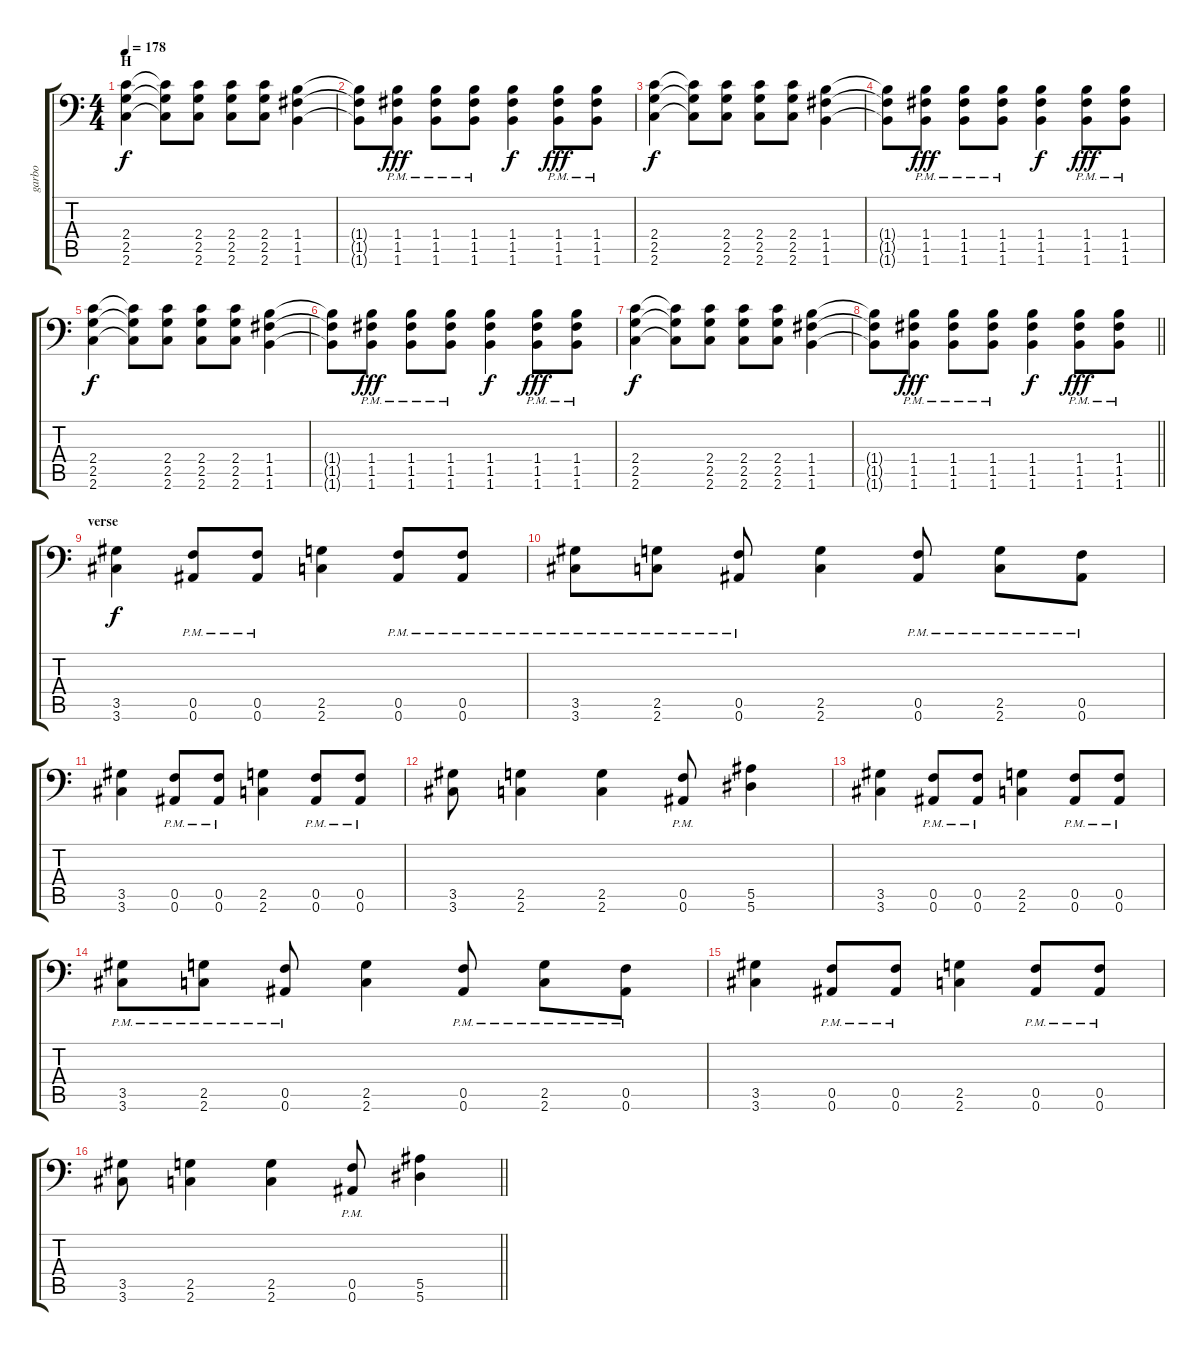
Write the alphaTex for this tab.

\track ("garbo" "garbo") {solo instrument distortionguitar}
\staff {score tabs}
\tuning (C4 G3 Eb3 Bb2 F2 Bb1) {hide}
\ts (4 4)
\section ("" "H")
\tempo 178
\clef f4
\ks c
(2.4 2.5 2.6).4{dy f} (2.4{t} 2.5{t} 2.6{t}).8 (2.4 2.5 2.6).8 (2.4 2.5 2.6).8 (2.4 2.5 2.6).8 (1.4 1.5 1.6).4 |
(1.4{t} 1.5{t} 1.6{t}).8 (1.4{pm} 1.5{pm} 1.6{pm}).8{dy fff} (1.4{pm} 1.5{pm} 1.6{pm}).8 (1.4{pm} 1.5{pm} 1.6{pm}).8 (1.4 1.5 1.6).4{dy f} (1.4{pm} 1.5{pm} 1.6{pm}).8{dy fff} (1.4{pm} 1.5{pm} 1.6{pm}).8 |
(2.4 2.5 2.6).4{dy f} (2.4{t} 2.5{t} 2.6{t}).8 (2.4 2.5 2.6).8 (2.4 2.5 2.6).8 (2.4 2.5 2.6).8 (1.4 1.5 1.6).4 |
(1.4{t} 1.5{t} 1.6{t}).8 (1.4{pm} 1.5{pm} 1.6{pm}).8{dy fff} (1.4{pm} 1.5{pm} 1.6{pm}).8 (1.4{pm} 1.5{pm} 1.6{pm}).8 (1.4 1.5 1.6).4{dy f} (1.4{pm} 1.5{pm} 1.6{pm}).8{dy fff} (1.4{pm} 1.5{pm} 1.6{pm}).8 |
(2.4 2.5 2.6).4{dy f} (2.4{t} 2.5{t} 2.6{t}).8 (2.4 2.5 2.6).8 (2.4 2.5 2.6).8 (2.4 2.5 2.6).8 (1.4 1.5 1.6).4 |
(1.4{t} 1.5{t} 1.6{t}).8 (1.4{pm} 1.5{pm} 1.6{pm}).8{dy fff} (1.4{pm} 1.5{pm} 1.6{pm}).8 (1.4{pm} 1.5{pm} 1.6{pm}).8 (1.4 1.5 1.6).4{dy f} (1.4{pm} 1.5{pm} 1.6{pm}).8{dy fff} (1.4{pm} 1.5{pm} 1.6{pm}).8 |
(2.4 2.5 2.6).4{dy f} (2.4{t} 2.5{t} 2.6{t}).8 (2.4 2.5 2.6).8 (2.4 2.5 2.6).8 (2.4 2.5 2.6).8 (1.4 1.5 1.6).4 |
\barLineRight lightlight
(1.4{t} 1.5{t} 1.6{t}).8 (1.4{pm} 1.5{pm} 1.6{pm}).8{dy fff} (1.4{pm} 1.5{pm} 1.6{pm}).8 (1.4{pm} 1.5{pm} 1.6{pm}).8 (1.4 1.5 1.6).4{dy f} (1.4{pm} 1.5{pm} 1.6{pm}).8{dy fff} (1.4{pm} 1.5{pm} 1.6{pm}).8 |
\section ("" "verse")
(3.5 3.6).4{dy f} (0.5{pm} 0.6{pm}).8 (0.5{pm} 0.6{pm}).8 (2.5 2.6).4 (0.5{pm} 0.6{pm}).8 (0.5{pm} 0.6{pm}).8 |
(3.5{pm} 3.6{pm}).8 (2.5{pm} 2.6{pm}).8 (0.5{pm} 0.6{pm}).8 (2.5 2.6).4 (0.5{pm} 0.6{pm}).8 (2.5{pm} 2.6{pm}).8 (0.5{pm} 0.6{pm}).8 |
(3.5 3.6).4 (0.5{pm} 0.6{pm}).8 (0.5{pm} 0.6{pm}).8 (2.5 2.6).4 (0.5{pm} 0.6{pm}).8 (0.5{pm} 0.6{pm}).8 |
(3.5 3.6).8 (2.5 2.6).4 (2.5 2.6).4 (0.5{pm} 0.6{pm}).8 (5.5 5.6).4 |
(3.5 3.6).4 (0.5{pm} 0.6{pm}).8 (0.5{pm} 0.6{pm}).8 (2.5 2.6).4 (0.5{pm} 0.6{pm}).8 (0.5{pm} 0.6{pm}).8 |
(3.5{pm} 3.6{pm}).8 (2.5{pm} 2.6{pm}).8 (0.5{pm} 0.6{pm}).8 (2.5 2.6).4 (0.5{pm} 0.6{pm}).8 (2.5{pm} 2.6{pm}).8 (0.5{pm} 0.6{pm}).8 |
(3.5 3.6).4 (0.5{pm} 0.6{pm}).8 (0.5{pm} 0.6{pm}).8 (2.5 2.6).4 (0.5{pm} 0.6{pm}).8 (0.5{pm} 0.6{pm}).8 |
\barLineRight lightlight
(3.5 3.6).8 (2.5 2.6).4 (2.5 2.6).4 (0.5{pm} 0.6{pm}).8 (5.5 5.6).4
